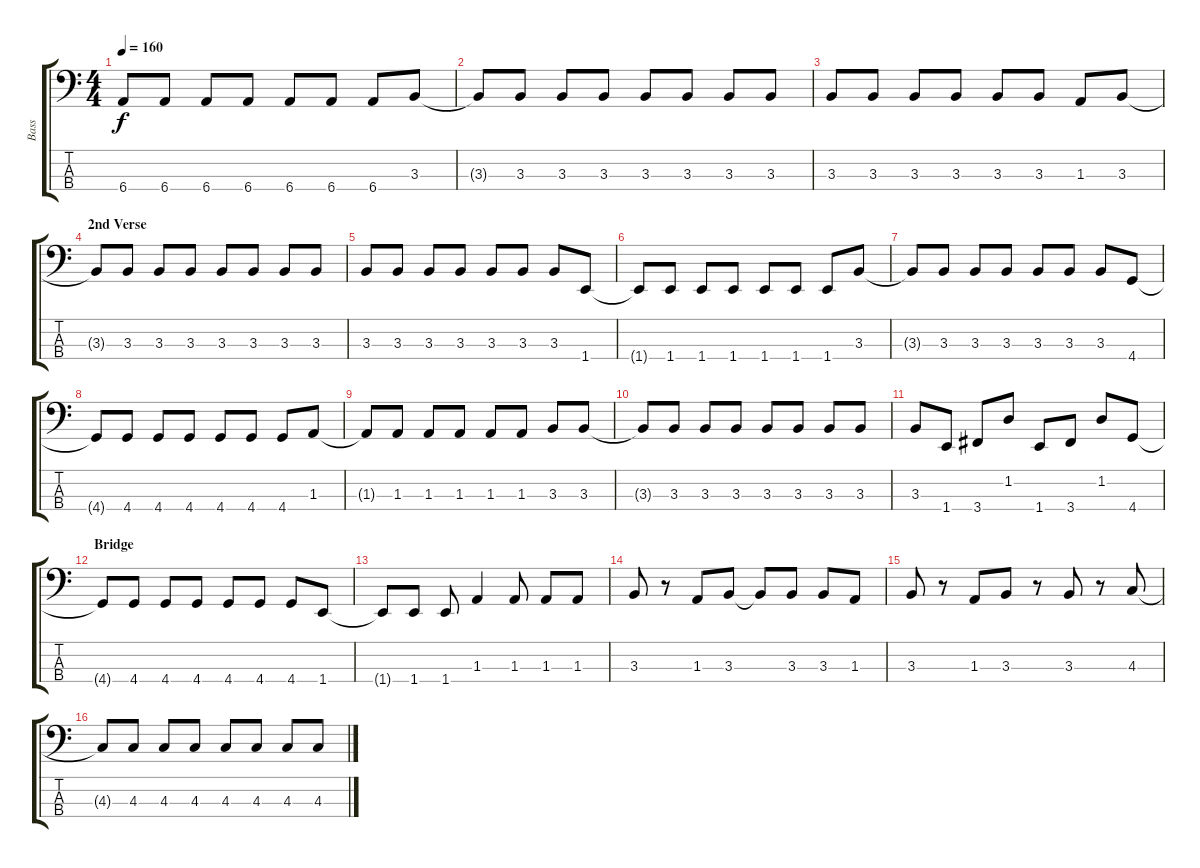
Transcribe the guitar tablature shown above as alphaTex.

\track ("Bass" "Bass") {instrument electricbassfinger}
\staff {score tabs}
\tuning (Gb2 Db2 Ab1 Eb1) {hide}
\ts (4 4)
\tempo 160
\clef f4
\ks c
6.4{t}.8{dy f} 6.4.8 6.4.8 6.4.8 6.4.8 6.4.8 6.4.8 3.3.8 |
3.3{t}.8 3.3.8 3.3.8 3.3.8 3.3.8 3.3.8 3.3.8 3.3.8 |
3.3.8 3.3.8 3.3.8 3.3.8 3.3.8 3.3.8 1.3.8 3.3.8 |
\section ("" "2nd Verse")
3.3{t}.8 3.3.8 3.3.8 3.3.8 3.3.8 3.3.8 3.3.8 3.3.8 |
3.3.8 3.3.8 3.3.8 3.3.8 3.3.8 3.3.8 3.3.8 1.4.8 |
1.4{t}.8 1.4.8 1.4.8 1.4.8 1.4.8 1.4.8 1.4.8 3.3.8 |
3.3{t}.8 3.3.8 3.3.8 3.3.8 3.3.8 3.3.8 3.3.8 4.4.8 |
4.4{t}.8 4.4.8 4.4.8 4.4.8 4.4.8 4.4.8 4.4.8 1.3.8 |
1.3{t}.8 1.3.8 1.3.8 1.3.8 1.3.8 1.3.8 3.3.8 3.3.8 |
3.3{t}.8 3.3.8 3.3.8 3.3.8 3.3.8 3.3.8 3.3.8 3.3.8 |
3.3.8 1.4.8 3.4.8 1.2.8 1.4.8 3.4.8 1.2.8 4.4.8 |
\section ("" "Bridge")
4.4{t}.8 4.4.8 4.4.8 4.4.8 4.4.8 4.4.8 4.4.8 1.4.8 |
1.4{t}.8 1.4.8 1.4.8 1.3.4 1.3.8 1.3.8 1.3.8 |
3.3.8 r.8 1.3.8 3.3.8 3.3{t}.8 3.3.8 3.3.8 1.3.8 |
3.3.8 r.8 1.3.8 3.3.8 r.8 3.3.8 r.8 4.3.8 |
4.3{t}.8 4.3.8 4.3.8 4.3.8 4.3.8 4.3.8 4.3.8 4.3.8
